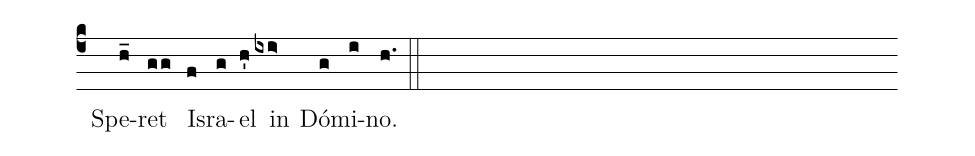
%%
(c4) () Spe(h_)ret(gg) Is(f)ra(g)el(h') in(ixi>) Dó(g)mi(i)no.(h.) (::)
